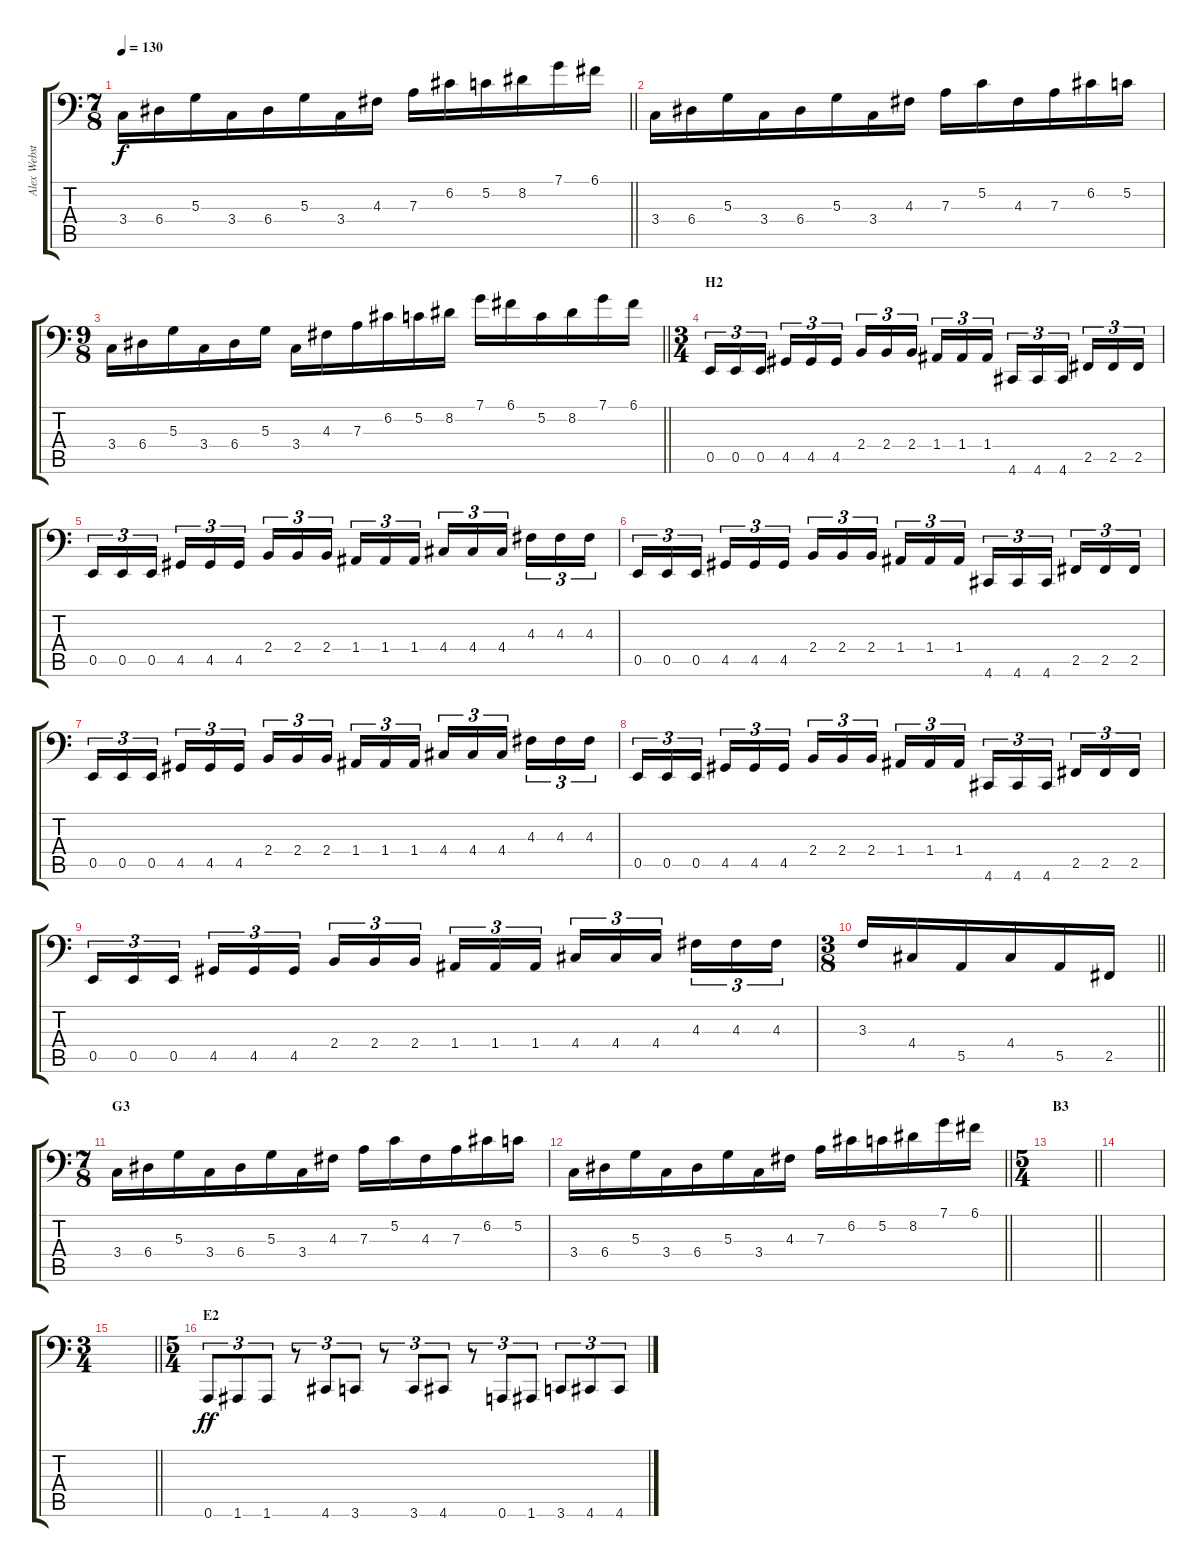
\track ("Alex Webster" "Alex Webst") {instrument fretlessbass}
\staff {score tabs}
\tuning (C3 G2 D2 A1 E1 A0) {hide}
\ts (7 8)
\tempo 130
\clef f4
\barLineRight lightlight
\ks c
3.4.16{dy f} 6.4.16 5.3.16 3.4.16 6.4.16 5.3.16 3.4.16 4.3.16 7.3.16 6.2.16 5.2.16 8.2.16 7.1.16 6.1.16 |
3.4.16 6.4.16 5.3.16 3.4.16 6.4.16 5.3.16 3.4.16 4.3.16 7.3.16 5.2.16 4.3.16 7.3.16 6.2.16 5.2.16 |
\ts (9 8)
\barLineRight lightlight
3.4.16 6.4.16 5.3.16 3.4.16 6.4.16 5.3.16 3.4.16 4.3.16 7.3.16 6.2.16 5.2.16 8.2.16 7.1.16 6.1.16 5.2.16 8.2.16 7.1.16 6.1.16 |
\ts (3 4)
\section ("" "H2")
0.5.16{tu (3 2)} 0.5.16{tu (3 2)} 0.5.16{tu (3 2) beam splitsecondary} 4.5.16{tu (3 2)} 4.5.16{tu (3 2)} 4.5.16{tu (3 2)} 2.4.16{tu (3 2)} 2.4.16{tu (3 2)} 2.4.16{tu (3 2) beam splitsecondary} 1.4.16{tu (3 2)} 1.4.16{tu (3 2)} 1.4.16{tu (3 2)} 4.6.16{tu (3 2)} 4.6.16{tu (3 2)} 4.6.16{tu (3 2) beam splitsecondary} 2.5.16{tu (3 2)} 2.5.16{tu (3 2)} 2.5.16{tu (3 2)} |
0.5.16{tu (3 2)} 0.5.16{tu (3 2)} 0.5.16{tu (3 2) beam splitsecondary} 4.5.16{tu (3 2)} 4.5.16{tu (3 2)} 4.5.16{tu (3 2)} 2.4.16{tu (3 2)} 2.4.16{tu (3 2)} 2.4.16{tu (3 2) beam splitsecondary} 1.4.16{tu (3 2)} 1.4.16{tu (3 2)} 1.4.16{tu (3 2)} 4.4.16{tu (3 2)} 4.4.16{tu (3 2)} 4.4.16{tu (3 2) beam splitsecondary} 4.3.16{tu (3 2)} 4.3.16{tu (3 2)} 4.3.16{tu (3 2)} |
0.5.16{tu (3 2)} 0.5.16{tu (3 2)} 0.5.16{tu (3 2) beam splitsecondary} 4.5.16{tu (3 2)} 4.5.16{tu (3 2)} 4.5.16{tu (3 2)} 2.4.16{tu (3 2)} 2.4.16{tu (3 2)} 2.4.16{tu (3 2) beam splitsecondary} 1.4.16{tu (3 2)} 1.4.16{tu (3 2)} 1.4.16{tu (3 2)} 4.6.16{tu (3 2)} 4.6.16{tu (3 2)} 4.6.16{tu (3 2) beam splitsecondary} 2.5.16{tu (3 2)} 2.5.16{tu (3 2)} 2.5.16{tu (3 2)} |
0.5.16{tu (3 2)} 0.5.16{tu (3 2)} 0.5.16{tu (3 2) beam splitsecondary} 4.5.16{tu (3 2)} 4.5.16{tu (3 2)} 4.5.16{tu (3 2)} 2.4.16{tu (3 2)} 2.4.16{tu (3 2)} 2.4.16{tu (3 2) beam splitsecondary} 1.4.16{tu (3 2)} 1.4.16{tu (3 2)} 1.4.16{tu (3 2)} 4.4.16{tu (3 2)} 4.4.16{tu (3 2)} 4.4.16{tu (3 2) beam splitsecondary} 4.3.16{tu (3 2)} 4.3.16{tu (3 2)} 4.3.16{tu (3 2)} |
0.5.16{tu (3 2)} 0.5.16{tu (3 2)} 0.5.16{tu (3 2) beam splitsecondary} 4.5.16{tu (3 2)} 4.5.16{tu (3 2)} 4.5.16{tu (3 2)} 2.4.16{tu (3 2)} 2.4.16{tu (3 2)} 2.4.16{tu (3 2) beam splitsecondary} 1.4.16{tu (3 2)} 1.4.16{tu (3 2)} 1.4.16{tu (3 2)} 4.6.16{tu (3 2)} 4.6.16{tu (3 2)} 4.6.16{tu (3 2) beam splitsecondary} 2.5.16{tu (3 2)} 2.5.16{tu (3 2)} 2.5.16{tu (3 2)} |
0.5.16{tu (3 2)} 0.5.16{tu (3 2)} 0.5.16{tu (3 2) beam splitsecondary} 4.5.16{tu (3 2)} 4.5.16{tu (3 2)} 4.5.16{tu (3 2)} 2.4.16{tu (3 2)} 2.4.16{tu (3 2)} 2.4.16{tu (3 2) beam splitsecondary} 1.4.16{tu (3 2)} 1.4.16{tu (3 2)} 1.4.16{tu (3 2)} 4.4.16{tu (3 2)} 4.4.16{tu (3 2)} 4.4.16{tu (3 2) beam splitsecondary} 4.3.16{tu (3 2)} 4.3.16{tu (3 2)} 4.3.16{tu (3 2)} |
\ts (3 8)
\barLineRight lightlight
3.3.16 4.4.16 5.5.16 4.4.16 5.5.16 2.5.16 |
\ts (7 8)
\section ("" "G3")
3.4.16 6.4.16 5.3.16 3.4.16 6.4.16 5.3.16 3.4.16 4.3.16 7.3.16 5.2.16 4.3.16 7.3.16 6.2.16 5.2.16 |
\barLineRight lightlight
3.4.16 6.4.16 5.3.16 3.4.16 6.4.16 5.3.16 3.4.16 4.3.16 7.3.16 6.2.16 5.2.16 8.2.16 7.1.16 6.1.16 |
\ts (5 4)
\section ("" "B3")
\barLineRight lightlight
|
|
\ts (3 4)
\barLineRight lightlight
|
\ts (5 4)
\section ("" "E2")
0.6.8{tu (3 2) dy ff} 1.6.8{tu (3 2)} 1.6.8{tu (3 2)} r.8{tu (3 2)} 4.6.8{tu (3 2)} 3.6.8{tu (3 2)} r.8{tu (3 2)} 3.6.8{tu (3 2)} 4.6.8{tu (3 2)} r.8{tu (3 2)} 0.6.8{tu (3 2)} 1.6.8{tu (3 2)} 3.6.8{tu (3 2)} 4.6.8{tu (3 2)} 4.6.8{tu (3 2)}
